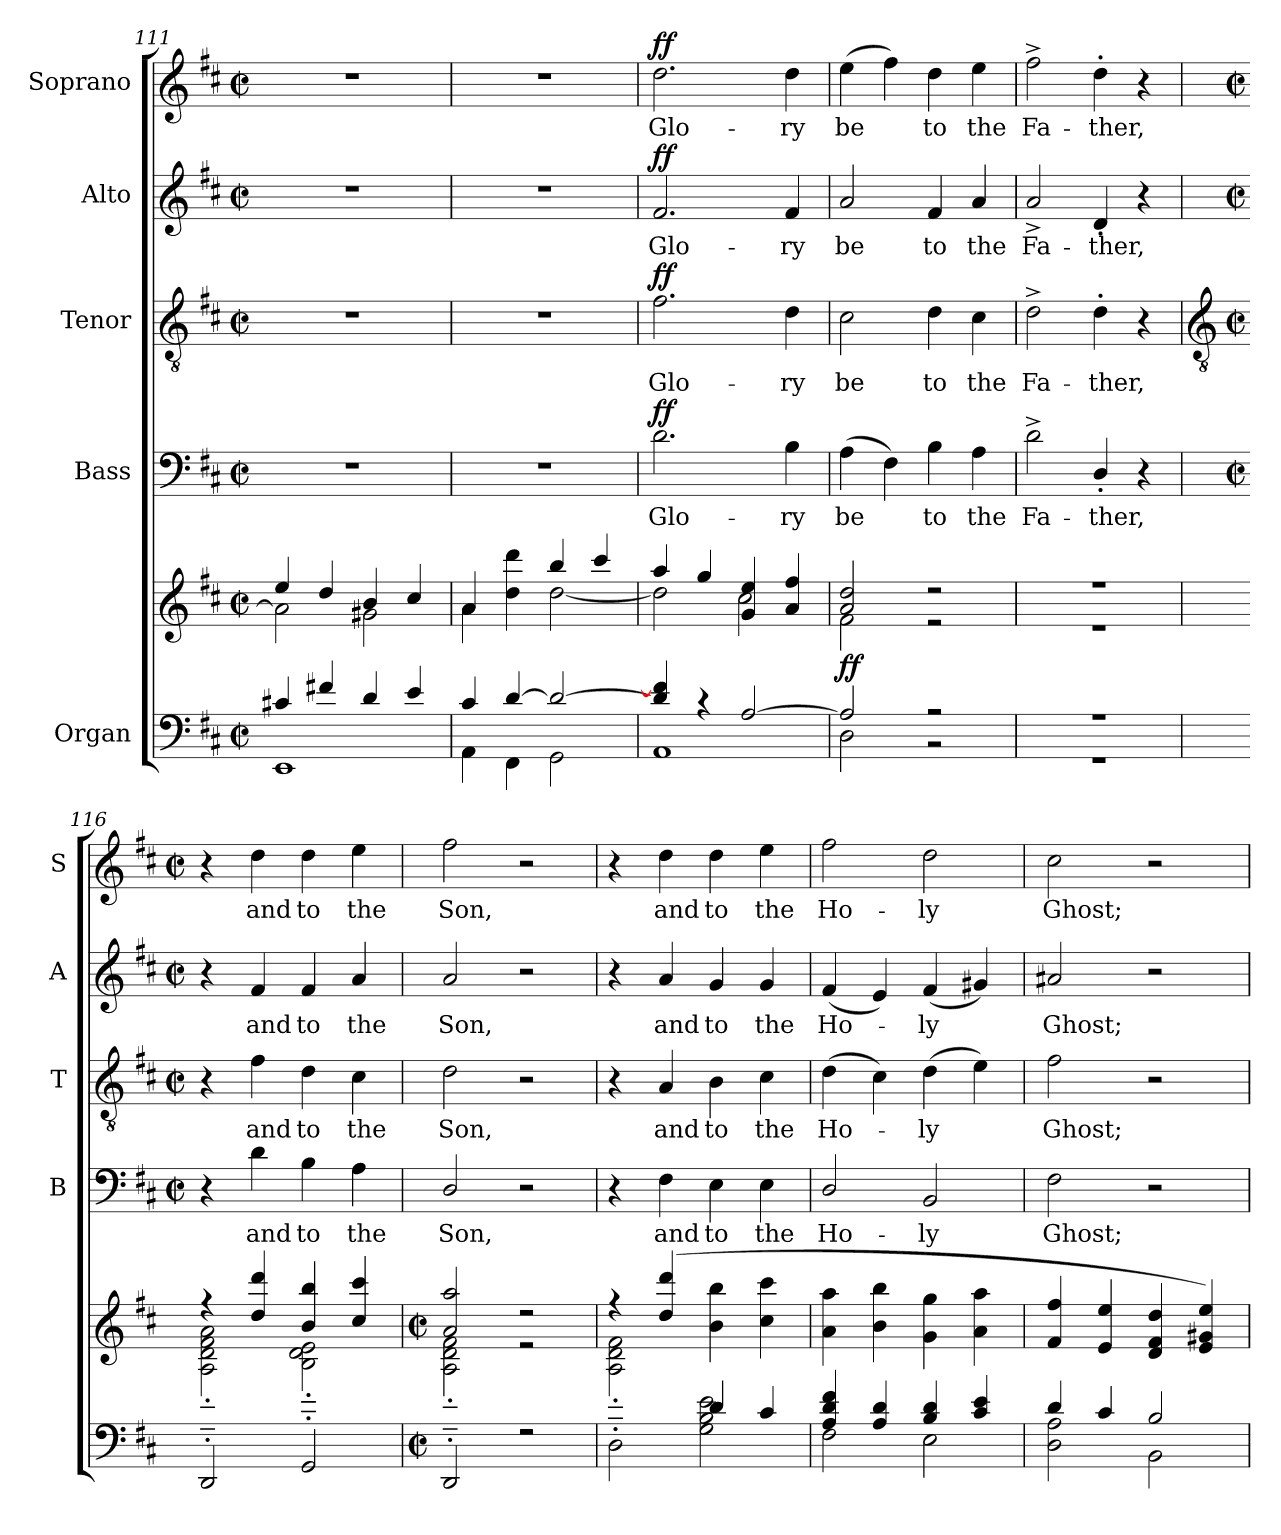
**kern	**kern	**dynam	**kern	**text	**dynam	**kern	**text	**dynam	**kern	**text	**dynam	**kern	**text	**dynam
*part5	*part5	*part5	*part4	*part4	*part4	*part3	*part3	*part3	*part2	*part2	*part2	*part1	*part1	*part1
*staff6	*staff5	*staff5/6	*staff4	*staff4	*staff4	*staff3	*staff3	*staff3	*staff2	*staff2	*staff2	*staff1	*staff1	*staff1
*I"Organ	*	*	*I"Bass	*	*	*I"Tenor	*	*	*I"Alto	*	*	*I"Soprano	*	*
*	*	*	*I'B	*	*	*I'T	*	*	*I'A	*	*	*I'S	*	*
*clefF4	*clefG2	*	*clefF4	*	*	*clefGv2	*	*	*clefG2	*	*	*clefG2	*	*
*k[f#c#]	*k[f#c#]	*	*k[f#c#]	*	*	*k[f#c#]	*	*	*k[f#c#]	*	*	*k[f#c#]	*	*
*D:	*D:	*	*D:	*	*	*D:	*	*	*D:	*	*	*D:	*	*
*M2/2	*M2/2	*	*M2/2	*	*	*M2/2	*	*	*M2/2	*	*	*M2/2	*	*
*met(c|)	*met(c|)	*	*met(c|)	*	*	*met(c|)	*	*	*met(c|)	*	*	*met(c|)	*	*
=111	=111	=111	=111	=111	=111	=111	=111	=111	=111	=111	=111	=111	=111	=111
*^	*^	*	*	*	*	*	*	*	*	*	*	*	*	*
4c#X/	1EE\	4ee/	2a\]	.	1r	.	.	1r	.	.	1r	.	.	1r	.	.
4f#X/	.	4dd/	.	.	.	.	.	.	.	.	.	.	.	.	.	.
4d/	.	4b/	2g#X\	.	.	.	.	.	.	.	.	.	.	.	.	.
4e/	.	4cc#/	.	.	.	.	.	.	.	.	.	.	.	.	.	.
=112	=112	=112	=112	=112	=112	=112	=112	=112	=112	=112	=112	=112	=112	=112	=112	=112
4c#/	4AA\	4a/	4a\	.	1r	.	.	1r	.	.	1r	.	.	1r	.	.
[4d/	4FF#\	4ryy	4dd\ 4ddd\	.	.	.	.	.	.	.	.	.	.	.	.	.
2d/_	2GG\	4bb/	[2dd\	.	.	.	.	.	.	.	.	.	.	.	.	.
.	.	4ccc#/	.	.	.	.	.	.	.	.	.	.	.	.	.	.
=113	=113	=113	=113	=113	=113	=113	=113	=113	=113	=113	=113	=113	=113	=113	=113	=113
!	!	!	!	!	!	!LO:LY:b	!LO:DY:b	!	!LO:LY:b	!LO:DY:b	!	!LO:LY:b	!LO:DY:b	!	!LO:LY:b	!LO:DY:b
4d/] 4f#/]	1AA\	4aa/	2dd\]	.	2.d	Glo-	ff	2.f#	Glo-	ff	2.f#	Glo-	ff	2.dd	Glo-	ff
4r	.	4gg/	.	.	.	.	.	.	.	.	.	.	.	.	.	.
[2A/	.	4g/ 4ee/	2cc#\	.	.	.	.	.	.	.	.	.	.	.	.	.
!	!	!	!	!	!	!LO:LY:b	!	!	!LO:LY:b	!	!	!LO:LY:b	!	!	!LO:LY:b	!
.	.	4a/ 4ff#/	.	.	4B	-ry	.	4d	-ry	.	4f#	-ry	.	4dd	-ry	.
=114	=114	=114	=114	=114	=114	=114	=114	=114	=114	=114	=114	=114	=114	=114	=114	=114
!	!	!	!	!LO:DY:b	!	!LO:LY:b	!	!	!LO:LY:b	!	!	!LO:LY:b	!	!	!LO:LY:b	!
2A/]	2D\	2a/ 2dd/	2f#\	ff	(>4A	be	.	2c#	be	.	2a	be	.	(>4ee	be	.
.	.	.	.	.	4F#)	.	.	.	.	.	.	.	.	4ff#)	.	.
!	!	!	!	!	!	!LO:LY:b	!	!	!LO:LY:b	!	!	!LO:LY:b	!	!	!LO:LY:b	!
2r	2r	2r	2r	.	4B	to	.	4d	to	.	4f#	to	.	4dd	to	.
!	!	!	!	!	!	!LO:LY:b	!	!	!LO:LY:b	!	!	!LO:LY:b	!	!	!LO:LY:b	!
.	.	.	.	.	4A	the	.	4c#	the	.	4a	the	.	4ee	the	.
=115	=115	=115	=115	=115	=115	=115	=115	=115	=115	=115	=115	=115	=115	=115	=115	=115
!	!	!	!	!	!	!LO:LY:b	!	!	!LO:LY:b	!	!	!LO:LY:b	!	!	!LO:LY:b	!
1r	1r	1r	1r	.	2d^	Fa-	.	2d^	Fa-	.	2a^	Fa-	.	2ff#^	Fa-	.
!	!	!	!	!	!	!LO:LY:b	!	!	!LO:LY:b	!	!	!LO:LY:b	!	!	!LO:LY:b	!
.	.	.	.	.	4D'/	-ther,	.	4d'	-ther,	.	4d'	-ther,	.	4dd'	-ther,	.
.	.	.	.	.	4r	.	.	4r	.	.	4r	.	.	4r	.	.
!!LO:LB:g=z
=116	=116	=116	=116	=116	=116	=116	=116	=116	=116	=116	=116	=116	=116	=116	=116	=116
*	*	*	*	*	*	*	*	*clefGv2	*	*	*	*	*	*	*	*
*	*	*	*	*	*M2/2	*	*	*M2/2	*	*	*M2/2	*	*	*M2/2	*	*
*	*	*	*	*	*met(c|)	*	*	*met(c|)	*	*	*met(c|)	*	*	*met(c|)	*	*
2DD'~/	1ryy	4r	2A\'~ 2d\'~ 2f#\'~ 2a\'~	.	4r	.	.	4r	.	.	4r	.	.	4r	.	.
!	!	!	!	!	!	!LO:LY:b	!	!	!LO:LY:b	!	!	!LO:LY:b	!	!	!LO:LY:b	!
.	.	4dd/ 4ddd/	.	.	4d	and	.	4f#	and	.	4f#	and	.	4dd	and	.
!	!	!	!	!	!	!LO:LY:b	!	!	!LO:LY:b	!	!	!LO:LY:b	!	!	!LO:LY:b	!
2GG'~/	.	4b/ 4bb/	2B\'~ 2d\'~ 2e\'~	.	4B	to	.	4d	to	.	4f#	to	.	4dd	to	.
!	!	!	!	!	!	!LO:LY:b	!	!	!LO:LY:b	!	!	!LO:LY:b	!	!	!LO:LY:b	!
.	.	4cc#/ 4ccc#/	.	.	4A	the	.	4c#	the	.	4a	the	.	4ee	the	.
!!LO:LB:g=z
=117	=117	=117	=117	=117	=117	=117	=117	=117	=117	=117	=117	=117	=117	=117	=117	=117
*M2/2	*	*M2/2	*	*	*	*	*	*	*	*	*	*	*	*	*	*
*met(c|)	*	*met(c|)	*	*	*	*	*	*	*	*	*	*	*	*	*	*
!	!	!	!	!	!	!LO:LY:b	!	!	!LO:LY:b	!	!	!LO:LY:b	!	!	!LO:LY:b	!
2DD'~/	1ryy	2a/ 2aa/	2A\'~ 2d\'~ 2f#\'~	.	2D/	Son,	.	2d	Son,	.	2a	Son,	.	2ff#	Son,	.
2r	.	2r	2r	.	2r	.	.	2r	.	.	2r	.	.	2r	.	.
=118	=118	=118	=118	=118	=118	=118	=118	=118	=118	=118	=118	=118	=118	=118	=118	=118
2ryy	2D'~\	4r	2A\'~ 2d\'~ 2f#\'~	.	4r	.	.	4r	.	.	4r	.	.	4r	.	.
!	!	!	!	!	!	!LO:LY:b	!	!	!LO:LY:b	!	!	!LO:LY:b	!	!	!LO:LY:b	!
.	.	(>4dd/ 4ddd/	.	.	4F#	and	.	4A	and	.	4a	and	.	4dd	and	.
!	!	!	!	!	!	!LO:LY:b	!	!	!LO:LY:b	!	!	!LO:LY:b	!	!	!LO:LY:b	!
4d/	2G\ 2B\ 2e\	4b\ 4bb\	2ryy	.	4E	to	.	4B	to	.	4g	to	.	4dd	to	.
!	!	!	!	!	!	!LO:LY:b	!	!	!LO:LY:b	!	!	!LO:LY:b	!	!	!LO:LY:b	!
4c#/	.	4cc#\ 4ccc#\	.	.	4E	the	.	4c#	the	.	4g	the	.	4ee	the	.
=119	=119	=119	=119	=119	=119	=119	=119	=119	=119	=119	=119	=119	=119	=119	=119	=119
!	!	!	!	!	!	!LO:LY:b	!	!	!LO:LY:b	!	!	!LO:LY:b	!	!	!LO:LY:b	!
4A/ 4d/ 4f#/	2F#\	4a\ 4aa\	1ryy	.	2D/	Ho-	.	(>4d	Ho-	.	(<4f#	Ho-	.	2ff#	Ho-	.
4A/ 4d/	.	4b\ 4bb\	.	.	.	.	.	4c#)	.	.	4e)	.	.	.	.	.
!	!	!	!	!	!	!LO:LY:b	!	!	!LO:LY:b	!	!	!LO:LY:b	!	!	!LO:LY:b	!
4B/ 4d/	2E\	4g\ 4gg\	.	.	2BB	-ly	.	(>4d	ly	.	(<4f#	ly	.	2dd	-ly	.
4c#/ 4e/	.	4a\ 4aa\	.	.	.	.	.	4e)	.	.	4g#X)	.	.	.	.	.
=120	=120	=120	=120	=120	=120	=120	=120	=120	=120	=120	=120	=120	=120	=120	=120	=120
!	!	!	!	!	!	!LO:LY:b	!	!	!LO:LY:b	!	!	!LO:LY:b	!	!	!LO:LY:b	!
4d/	2D\ 2A\	4f#/ 4ff#/	1ryy	.	2F#	Ghost;	.	2f#	Ghost;	.	2a#X	Ghost;	.	2cc#	Ghost;	.
4c#/	.	4e/ 4ee/	.	.	.	.	.	.	.	.	.	.	.	.	.	.
2B/	2BB\	4d/ 4f#/ 4dd/	.	.	2r	.	.	2r	.	.	2r	.	.	2r	.	.
.	.	4e/ 4g#X/ 4ee/)	.	.	.	.	.	.	.	.	.	.	.	.	.	.
*v	*v	*	*	*	*	*	*	*	*	*	*	*	*	*	*	*
*	*v	*v	*	*	*	*	*	*	*	*	*	*	*	*	*
=	=	=	=	=	=	=	=	=	=	=	=	=	=	=
*-	*-	*-	*-	*-	*-	*-	*-	*-	*-	*-	*-	*-	*-	*-
